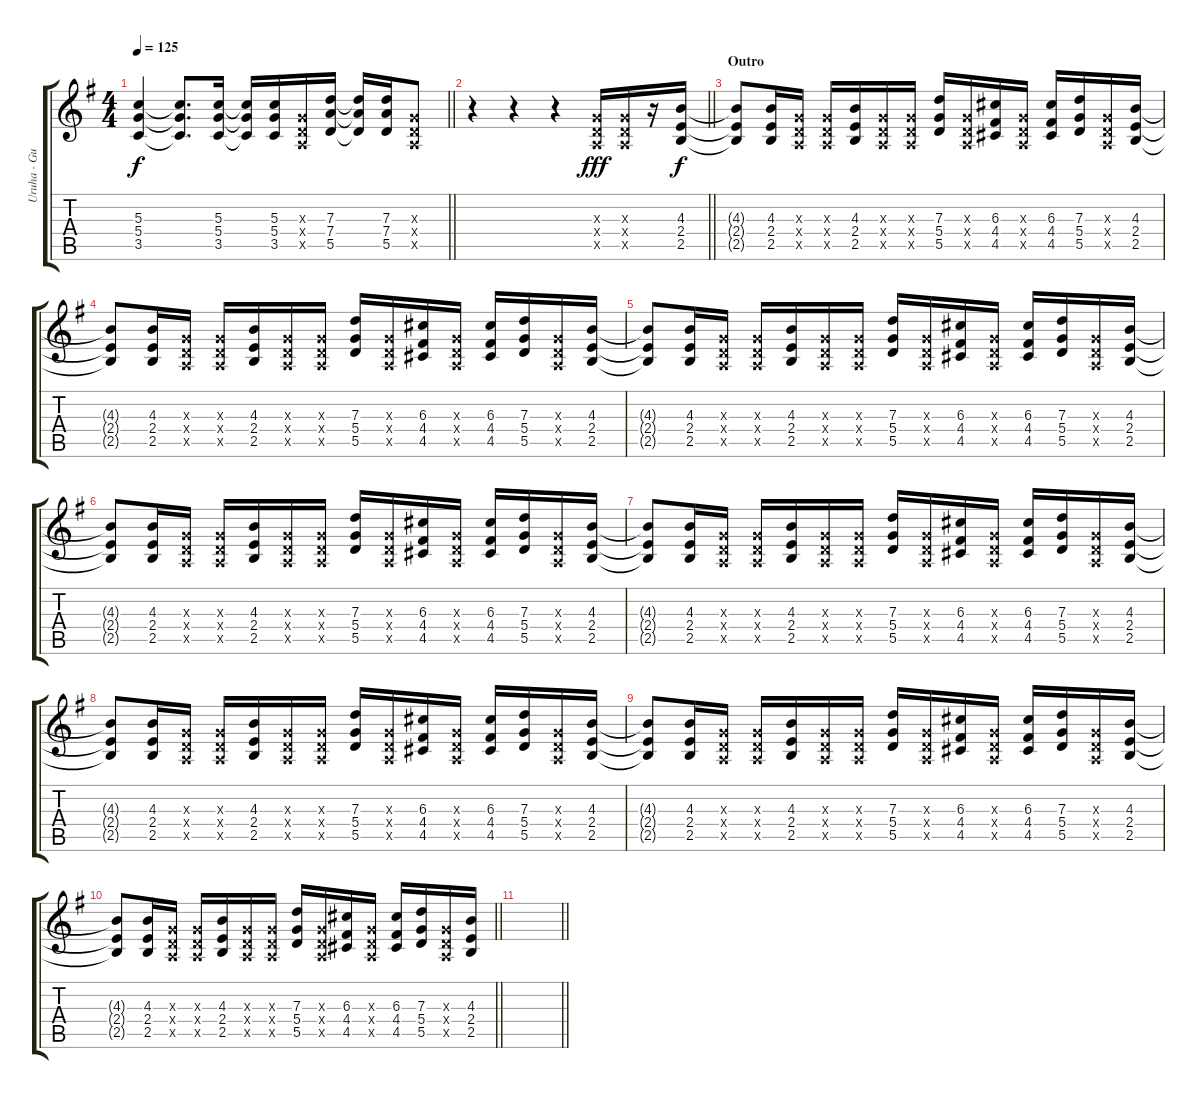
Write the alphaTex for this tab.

\track ("Uruha - Guitar 1" "Uruha - Gu") {instrument distortionguitar}
\staff {score tabs}
\tuning (E4 B3 G3 D3 A2 E2) {hide}
\ts (4 4)
\tempo 125
\clef g2
\barLineRight lightlight
\ks eminor
(5.3{t} 5.4{t} 3.5{t}).4{dy f} (5.3{t} 5.4{t} 3.5{t}).8{d} (5.3 5.4 3.5).16 (5.3{t} 5.4{t} 3.5{t}).16 (5.3 5.4 3.5).16 (0.3{x} 0.4{x} 0.5{x}).16 (7.3 7.4 5.5).16 (7.3{t} 7.4{t} 5.5{t}).16 (7.3 7.4 5.5).16 (0.3{x} 0.4{x} 0.5{x}).8 |
\barLineRight lightlight
r.4 r.4 r.4 (0.3{x} 0.4{x} 0.5{x}).16{dy fff} (0.3{x} 0.4{x} 0.5{x}).16 r.16 (4.3 2.4 2.5).16{dy f} |
\section ("" "Outro")
(4.3{t} 2.4{t} 2.5{t}).8 (4.3 2.4 2.5).16 (0.3{x} 0.4{x} 0.5{x}).16 (0.3{x} 0.4{x} 0.5{x}).16 (4.3 2.4 2.5).16 (0.3{x} 0.4{x} 0.5{x}).16 (0.3{x} 0.4{x} 0.5{x}).16 (7.3 5.4 5.5).16 (0.3{x} 0.4{x} 0.5{x}).16 (6.3 4.4 4.5).16 (0.3{x} 0.4{x} 0.5{x}).16 (6.3 4.4 4.5).16 (7.3 5.4 5.5).16 (0.3{x} 0.4{x} 0.5{x}).16 (4.3 2.4 2.5).16 |
(4.3{t} 2.4{t} 2.5{t}).8 (4.3 2.4 2.5).16 (0.3{x} 0.4{x} 0.5{x}).16 (0.3{x} 0.4{x} 0.5{x}).16 (4.3 2.4 2.5).16 (0.3{x} 0.4{x} 0.5{x}).16 (0.3{x} 0.4{x} 0.5{x}).16 (7.3 5.4 5.5).16 (0.3{x} 0.4{x} 0.5{x}).16 (6.3 4.4 4.5).16 (0.3{x} 0.4{x} 0.5{x}).16 (6.3 4.4 4.5).16 (7.3 5.4 5.5).16 (0.3{x} 0.4{x} 0.5{x}).16 (4.3 2.4 2.5).16 |
(4.3{t} 2.4{t} 2.5{t}).8 (4.3 2.4 2.5).16 (0.3{x} 0.4{x} 0.5{x}).16 (0.3{x} 0.4{x} 0.5{x}).16 (4.3 2.4 2.5).16 (0.3{x} 0.4{x} 0.5{x}).16 (0.3{x} 0.4{x} 0.5{x}).16 (7.3 5.4 5.5).16 (0.3{x} 0.4{x} 0.5{x}).16 (6.3 4.4 4.5).16 (0.3{x} 0.4{x} 0.5{x}).16 (6.3 4.4 4.5).16 (7.3 5.4 5.5).16 (0.3{x} 0.4{x} 0.5{x}).16 (4.3 2.4 2.5).16 |
(4.3{t} 2.4{t} 2.5{t}).8 (4.3 2.4 2.5).16 (0.3{x} 0.4{x} 0.5{x}).16 (0.3{x} 0.4{x} 0.5{x}).16 (4.3 2.4 2.5).16 (0.3{x} 0.4{x} 0.5{x}).16 (0.3{x} 0.4{x} 0.5{x}).16 (7.3 5.4 5.5).16 (0.3{x} 0.4{x} 0.5{x}).16 (6.3 4.4 4.5).16 (0.3{x} 0.4{x} 0.5{x}).16 (6.3 4.4 4.5).16 (7.3 5.4 5.5).16 (0.3{x} 0.4{x} 0.5{x}).16 (4.3 2.4 2.5).16 |
(4.3{t} 2.4{t} 2.5{t}).8 (4.3 2.4 2.5).16 (0.3{x} 0.4{x} 0.5{x}).16 (0.3{x} 0.4{x} 0.5{x}).16 (4.3 2.4 2.5).16 (0.3{x} 0.4{x} 0.5{x}).16 (0.3{x} 0.4{x} 0.5{x}).16 (7.3 5.4 5.5).16 (0.3{x} 0.4{x} 0.5{x}).16 (6.3 4.4 4.5).16 (0.3{x} 0.4{x} 0.5{x}).16 (6.3 4.4 4.5).16 (7.3 5.4 5.5).16 (0.3{x} 0.4{x} 0.5{x}).16 (4.3 2.4 2.5).16 |
(4.3{t} 2.4{t} 2.5{t}).8 (4.3 2.4 2.5).16 (0.3{x} 0.4{x} 0.5{x}).16 (0.3{x} 0.4{x} 0.5{x}).16 (4.3 2.4 2.5).16 (0.3{x} 0.4{x} 0.5{x}).16 (0.3{x} 0.4{x} 0.5{x}).16 (7.3 5.4 5.5).16 (0.3{x} 0.4{x} 0.5{x}).16 (6.3 4.4 4.5).16 (0.3{x} 0.4{x} 0.5{x}).16 (6.3 4.4 4.5).16 (7.3 5.4 5.5).16 (0.3{x} 0.4{x} 0.5{x}).16 (4.3 2.4 2.5).16 |
(4.3{t} 2.4{t} 2.5{t}).8 (4.3 2.4 2.5).16 (0.3{x} 0.4{x} 0.5{x}).16 (0.3{x} 0.4{x} 0.5{x}).16 (4.3 2.4 2.5).16 (0.3{x} 0.4{x} 0.5{x}).16 (0.3{x} 0.4{x} 0.5{x}).16 (7.3 5.4 5.5).16 (0.3{x} 0.4{x} 0.5{x}).16 (6.3 4.4 4.5).16 (0.3{x} 0.4{x} 0.5{x}).16 (6.3 4.4 4.5).16 (7.3 5.4 5.5).16 (0.3{x} 0.4{x} 0.5{x}).16 (4.3 2.4 2.5).16 |
\barLineRight lightlight
(4.3{t} 2.4{t} 2.5{t}).8 (4.3 2.4 2.5).16 (0.3{x} 0.4{x} 0.5{x}).16 (0.3{x} 0.4{x} 0.5{x}).16 (4.3 2.4 2.5).16 (0.3{x} 0.4{x} 0.5{x}).16 (0.3{x} 0.4{x} 0.5{x}).16 (7.3 5.4 5.5).16 (0.3{x} 0.4{x} 0.5{x}).16 (6.3 4.4 4.5).16 (0.3{x} 0.4{x} 0.5{x}).16 (6.3 4.4 4.5).16 (7.3 5.4 5.5).16 (0.3{x} 0.4{x} 0.5{x}).16 (4.3 2.4 2.5).16 |
\barLineRight lightlight
